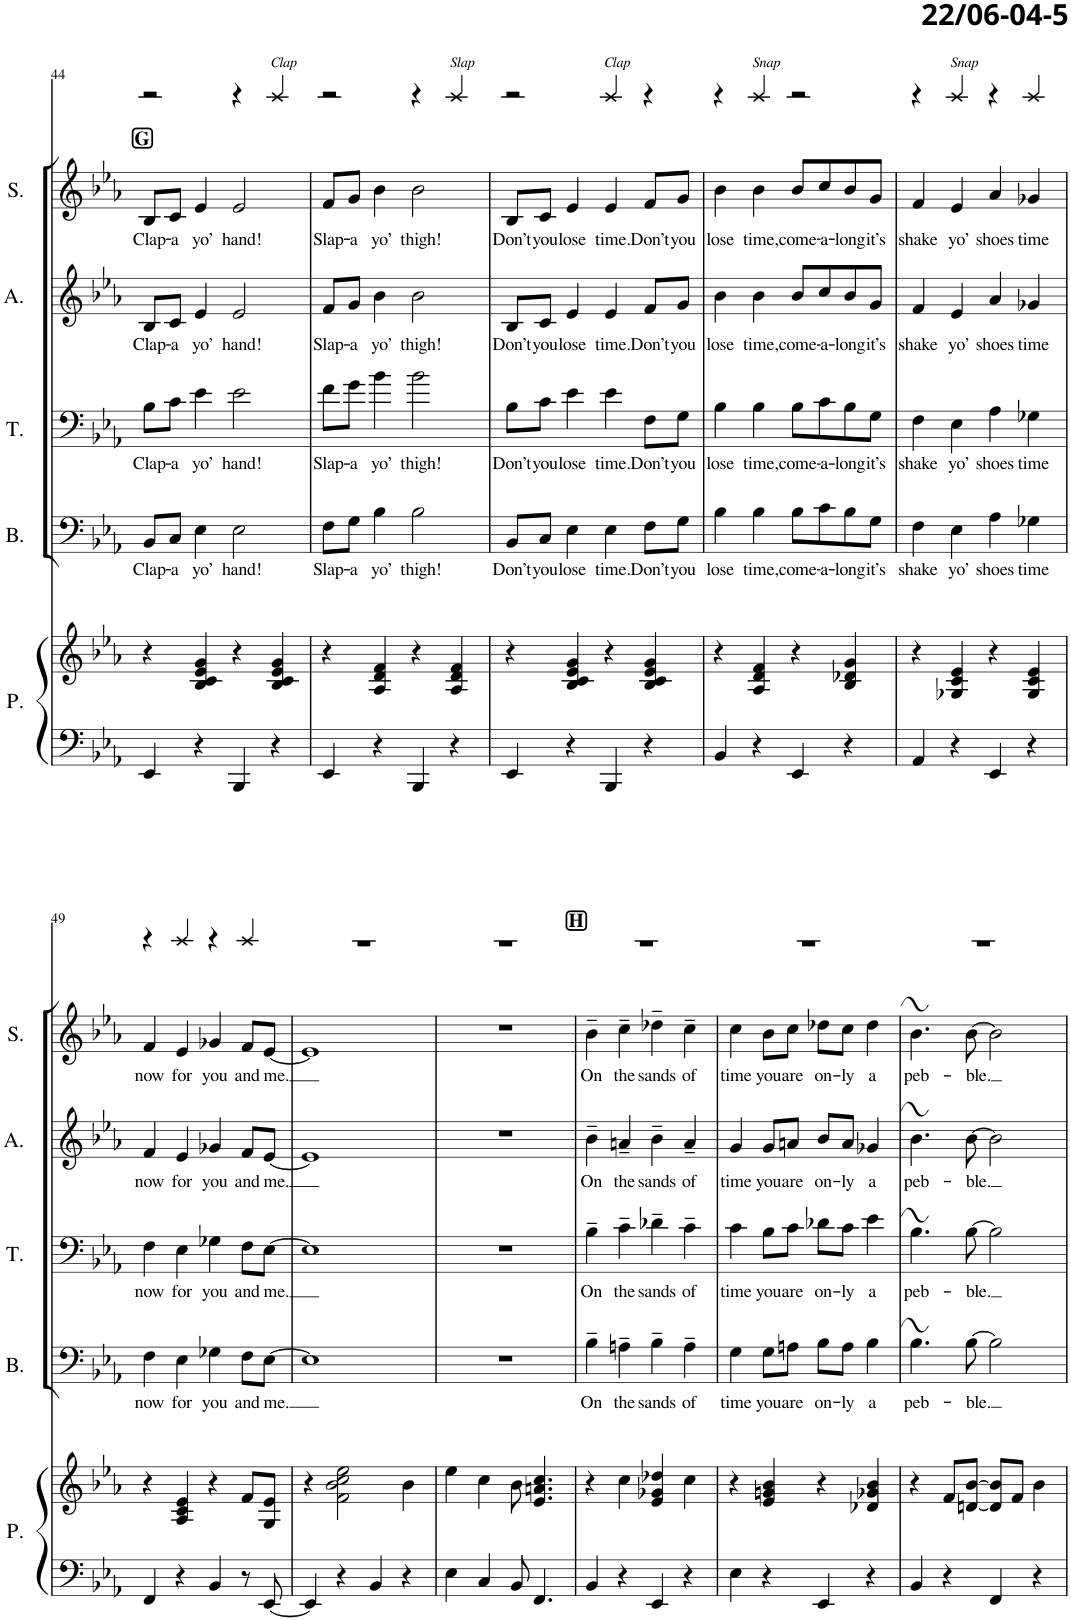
**kern	**kern	**kern	**text	**kern	**text	**kern	**text	**kern	**text
*part5	*part5	*part4	*part4	*part3	*part3	*part2	*part2	*part1	*part1
*staff6	*staff5	*staff4	*staff4	*staff3	*staff3	*staff2	*staff2	*staff1	*staff1
*I"Piano	*	*I"Bass	*	*I"Tenor	*	*I"Alto	*	*I"Soprano	*
*I'P.	*	*I'B.	*	*I'T.	*	*I'A.	*	*I'S.	*
!!LO:PB:g=z
*clefF4	*clefG2	*clefF4	*	*clefF4	*	*clefG2	*	*clefG2	*
*k[b-e-a-]	*k[b-e-a-]	*k[b-e-a-]	*	*k[b-e-a-]	*	*k[b-e-a-]	*	*k[b-e-a-]	*
*M4/4	*M4/4	*M4/4	*	*M4/4	*	*M4/4	*	*M4/4	*
=44	=44	=44	=44	=44	=44	=44	=44	=44	=44
!	!	!	!LO:LY:b	!	!LO:LY:b	!	!LO:LY:b	!	!LO:LY:b
4EE-/	4r	8BB-/L	Clap-	8B-\L	Clap-	8B-/L	Clap-	8B-/L	Clap-
!	!	!	!LO:LY:b	!	!LO:LY:b	!	!LO:LY:b	!	!LO:LY:b
.	.	8C/J	-a	8c\J	-a	8c/J	-a	8c/J	-a
!	!	!	!LO:LY:b	!	!LO:LY:b	!	!LO:LY:b	!	!LO:LY:b
4r	4B-/ 4c/ 4e-/ 4g/	4E-\	yo’	4e-\	yo’	4e-/	yo’	4e-/	yo’
!	!	!	!LO:LY:b	!	!LO:LY:b	!	!LO:LY:b	!	!LO:LY:b
4BBB-/	4r	2E-\	hand!	2e-\	hand!	2e-/	hand!	2e-/	hand!
4r	4B-/ 4c/ 4e-/ 4g/	.	.	.	.	.	.	.	.
=45	=45	=45	=45	=45	=45	=45	=45	=45	=45
!	!	!	!LO:LY:b	!	!LO:LY:b	!	!LO:LY:b	!	!LO:LY:b
4EE-/	4r	8F\L	Slap-	8f\L	Slap-	8f/L	Slap-	8f/L	Slap-
!	!	!	!LO:LY:b	!	!LO:LY:b	!	!LO:LY:b	!	!LO:LY:b
.	.	8G\J	-a	8g\J	-a	8g/J	-a	8g/J	-a
!	!	!	!LO:LY:b	!	!LO:LY:b	!	!LO:LY:b	!	!LO:LY:b
4r	4A-/ 4d/ 4f/	4B-\	yo’	4b-\	yo’	4b-\	yo’	4b-\	yo’
!	!	!	!LO:LY:b	!	!LO:LY:b	!	!LO:LY:b	!	!LO:LY:b
4BBB-/	4r	2B-\	thigh!	2b-\	thigh!	2b-\	thigh!	2b-\	thigh!
4r	4A-/ 4d/ 4f/	.	.	.	.	.	.	.	.
=46	=46	=46	=46	=46	=46	=46	=46	=46	=46
!	!	!	!LO:LY:b	!	!LO:LY:b	!	!LO:LY:b	!	!LO:LY:b
4EE-/	4r	8BB-/L	Don’t	8B-\L	Don’t	8B-/L	Don’t	8B-/L	Don’t
!	!	!	!LO:LY:b	!	!LO:LY:b	!	!LO:LY:b	!	!LO:LY:b
.	.	8C/J	you	8c\J	you	8c/J	you	8c/J	you
!	!	!	!LO:LY:b	!	!LO:LY:b	!	!LO:LY:b	!	!LO:LY:b
4r	4B-/ 4c/ 4e-/ 4g/	4E-\	lose	4e-\	lose	4e-/	lose	4e-/	lose
!	!	!	!LO:LY:b	!	!LO:LY:b	!	!LO:LY:b	!	!LO:LY:b
4BBB-/	4r	4E-\	time.	4e-\	time.	4e-/	time.	4e-/	time.
!	!	!	!LO:LY:b	!	!LO:LY:b	!	!LO:LY:b	!	!LO:LY:b
4r	4B-/ 4c/ 4e-/ 4g/	8F\L	Don’t	8F\L	Don’t	8f/L	Don’t	8f/L	Don’t
!	!	!	!LO:LY:b	!	!LO:LY:b	!	!LO:LY:b	!	!LO:LY:b
.	.	8G\J	you	8G\J	you	8g/J	you	8g/J	you
=47	=47	=47	=47	=47	=47	=47	=47	=47	=47
!	!	!	!LO:LY:b	!	!LO:LY:b	!	!LO:LY:b	!	!LO:LY:b
4BB-/	4r	4B-\	lose	4B-\	lose	4b-\	lose	4b-\	lose
!	!	!	!LO:LY:b	!	!LO:LY:b	!	!LO:LY:b	!	!LO:LY:b
4r	4A-/ 4d/ 4f/	4B-\	time,	4B-\	time,	4b-\	time,	4b-\	time,
!	!	!	!LO:LY:b	!	!LO:LY:b	!	!LO:LY:b	!	!LO:LY:b
4EE-/	4r	8B-\L	come-	8B-\L	come-	8b-/L	come-	8b-/L	come-
!	!	!	!LO:LY:b	!	!LO:LY:b	!	!LO:LY:b	!	!LO:LY:b
.	.	8c\	a-	8c\	a-	8cc/	a-	8cc/	a-
!	!	!	!LO:LY:b	!	!LO:LY:b	!	!LO:LY:b	!	!LO:LY:b
4r	4B-/ 4d-X/ 4g/	8B-\	-long	8B-\	-long	8b-/	-long	8b-/	-long
!	!	!	!LO:LY:b	!	!LO:LY:b	!	!LO:LY:b	!	!LO:LY:b
.	.	8G\J	it’s	8G\J	it’s	8g/J	it’s	8g/J	it’s
=48	=48	=48	=48	=48	=48	=48	=48	=48	=48
!	!	!	!LO:LY:b	!	!LO:LY:b	!	!LO:LY:b	!	!LO:LY:b
4AA-/	4r	4F\	shake	4F\	shake	4f/	shake	4f/	shake
!	!	!	!LO:LY:b	!	!LO:LY:b	!	!LO:LY:b	!	!LO:LY:b
4r	4G-X/ 4c/ 4e-/	4E-\	yo’	4E-\	yo’	4e-/	yo’	4e-/	yo’
!	!	!	!LO:LY:b	!	!LO:LY:b	!	!LO:LY:b	!	!LO:LY:b
4EE-/	4r	4A-\	shoes	4A-\	shoes	4a-/	shoes	4a-/	shoes
!	!	!	!LO:LY:b	!	!LO:LY:b	!	!LO:LY:b	!	!LO:LY:b
4r	4G-/ 4c/ 4e-/	4G-X\	time	4G-X\	time	4g-X/	time	4g-X/	time
!!LO:LB:g=z
=49	=49	=49	=49	=49	=49	=49	=49	=49	=49
!	!	!	!LO:LY:b	!	!LO:LY:b	!	!LO:LY:b	!	!LO:LY:b
4FF/	4r	4F\	now	4F\	now	4f/	now	4f/	now
!	!	!	!LO:LY:b	!	!LO:LY:b	!	!LO:LY:b	!	!LO:LY:b
4r	4A-/ 4c/ 4e-/	4E-\	for	4E-\	for	4e-/	for	4e-/	for
!	!	!	!LO:LY:b	!	!LO:LY:b	!	!LO:LY:b	!	!LO:LY:b
4BB-/	4r	4G-X\	you	4G-X\	you	4g-X/	you	4g-X/	you
!	!	!	!LO:LY:b	!	!LO:LY:b	!	!LO:LY:b	!	!LO:LY:b
8r	8f/L	8F\L	and	8F\L	and	8f/L	and	8f/L	and
!	!	!	!LO:LY:b	!	!LO:LY:b	!	!LO:LY:b	!	!LO:LY:b
[8EE-/	8G/ 8e-/J	[8E-\J	me.	[8E-\J	me.	[8e-/J	me.	[8e-/J	me.
=50	=50	=50	=50	=50	=50	=50	=50	=50	=50
4EE-/]	4r	1E-]	.	1E-]	.	1e-]	.	1e-]	.
4r	2f\ 2b-\ 2cc\ 2ee-\	.	.	.	.	.	.	.	.
4BB-/	.	.	.	.	.	.	.	.	.
4r	4b-\	.	.	.	.	.	.	.	.
=51	=51	=51	=51	=51	=51	=51	=51	=51	=51
4E-\	4ee-\	1r	.	1r	.	1r	.	1r	.
4C/	4cc\	.	.	.	.	.	.	.	.
8BB-/	8b-\	.	.	.	.	.	.	.	.
4.FF/	4.e-/ 4.an/ 4.cc/	.	.	.	.	.	.	.	.
=52	=52	=52	=52	=52	=52	=52	=52	=52	=52
!	!	!	!LO:LY:b	!	!LO:LY:b	!	!LO:LY:b	!	!LO:LY:b
4BB-/	4r	4B-~\	On	4B-~\	On	4b-~\	On	4b-~\	On
!	!	!	!LO:LY:b	!	!LO:LY:b	!	!LO:LY:b	!	!LO:LY:b
4r	4cc\	4An~\	the	4c~\	the	4an~/	the	4cc~\	the
!	!	!	!LO:LY:b	!	!LO:LY:b	!	!LO:LY:b	!	!LO:LY:b
4EE-/	4e-/ 4g-X/ 4dd-X/	4B-~\	sands	4d-X~\	sands	4b-~\	sands	4dd-X~\	sands
!	!	!	!LO:LY:b	!	!LO:LY:b	!	!LO:LY:b	!	!LO:LY:b
4r	4cc\	4A~\	of	4c~\	of	4a~/	of	4cc~\	of
=53	=53	=53	=53	=53	=53	=53	=53	=53	=53
!	!	!	!LO:LY:b	!	!LO:LY:b	!	!LO:LY:b	!	!LO:LY:b
4E-\	4r	4G\	time	4c\	time	4g/	time	4cc\	time
!	!	!	!LO:LY:b	!	!LO:LY:b	!	!LO:LY:b	!	!LO:LY:b
4r	4e-/ 4gn/ 4b-/	8G\L	you	8B-\L	you	8g/L	you	8b-\L	you
!	!	!	!LO:LY:b	!	!LO:LY:b	!	!LO:LY:b	!	!LO:LY:b
.	.	8An\J	are	8c\J	are	8an/J	are	8cc\J	are
!	!	!	!LO:LY:b	!	!LO:LY:b	!	!LO:LY:b	!	!LO:LY:b
4EE-/	4r	8B-\L	on-	8d-X\L	on-	8b-/L	on-	8dd-X\L	on-
!	!	!	!LO:LY:b	!	!LO:LY:b	!	!LO:LY:b	!	!LO:LY:b
.	.	8A\J	-ly	8c\J	-ly	8a/J	-ly	8cc\J	-ly
!	!	!	!LO:LY:b	!	!LO:LY:b	!	!LO:LY:b	!	!LO:LY:b
4r	4d-X/ 4g-X/ 4b-/	4B-\	a	4e-\	a	4g-X/	a	4dd-\	a
=54	=54	=54	=54	=54	=54	=54	=54	=54	=54
!	!	!	!LO:LY:b	!	!LO:LY:b	!	!LO:LY:b	!	!LO:LY:b
4BB-/	4r	4.B-\	peb-	4.B-\	peb-	4.b-\	peb-	4.b-\	peb-
4r	8f/L	.	.	.	.	.	.	.	.
!	!	!	!LO:LY:b	!	!LO:LY:b	!	!LO:LY:b	!	!LO:LY:b
.	[8dn/ [8b-/J	[8B-\	-ble.	[8B-\	-ble.	[8b-\	-ble.	[8b-\	-ble.
4FF/	8d/] 8b-/]L	2B-\]	.	2B-\]	.	2b-\]	.	2b-\]	.
.	8f/J	.	.	.	.	.	.	.	.
4r	4b-\	.	.	.	.	.	.	.	.
=	=	=	=	=	=	=	=	=	=
*-	*-	*-	*-	*-	*-	*-	*-	*-	*-
